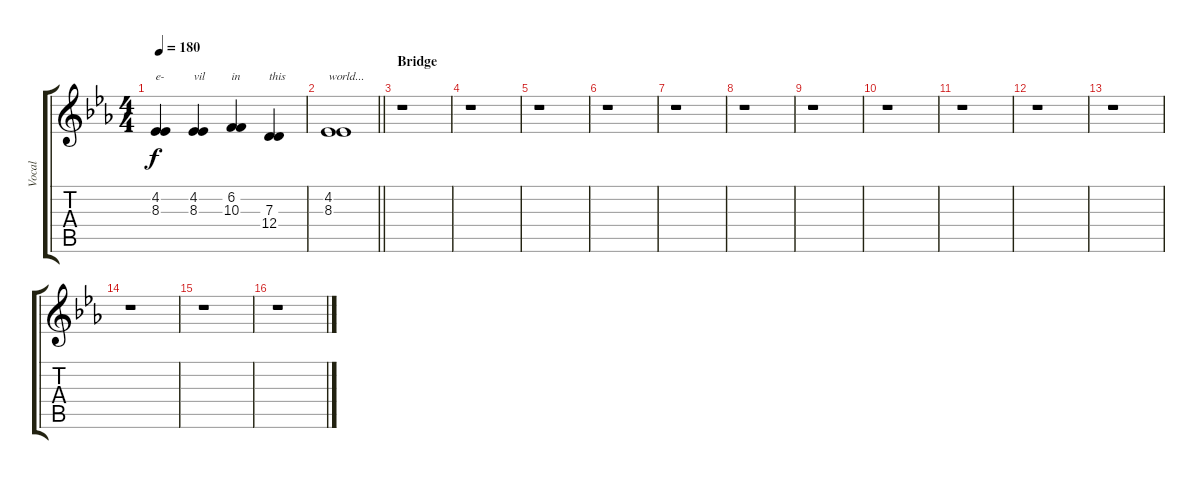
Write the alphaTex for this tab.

\track ("Vocal" "Vocal") {instrument lead2sawtooth}
\staff {score tabs}
\tuning (E4 B3 G3 D3 A2 E2) {hide}
\ts (4 4)
\tempo 180
\clef g2
\ks eb
(4.2 8.3).4{txt "e-" dy f} (4.2 8.3).4{txt "vil"} (6.2 10.3).4{txt "in"} (7.3 12.4).4{txt "this"} |
\barLineRight lightlight
(4.2 8.3).1{txt "world..."} |
\section ("" "Bridge")
r.1 |
r.1 |
r.1 |
r.1 |
r.1 |
r.1 |
r.1 |
r.1 |
r.1 |
r.1 |
r.1 |
r.1 |
r.1 |
r.1
